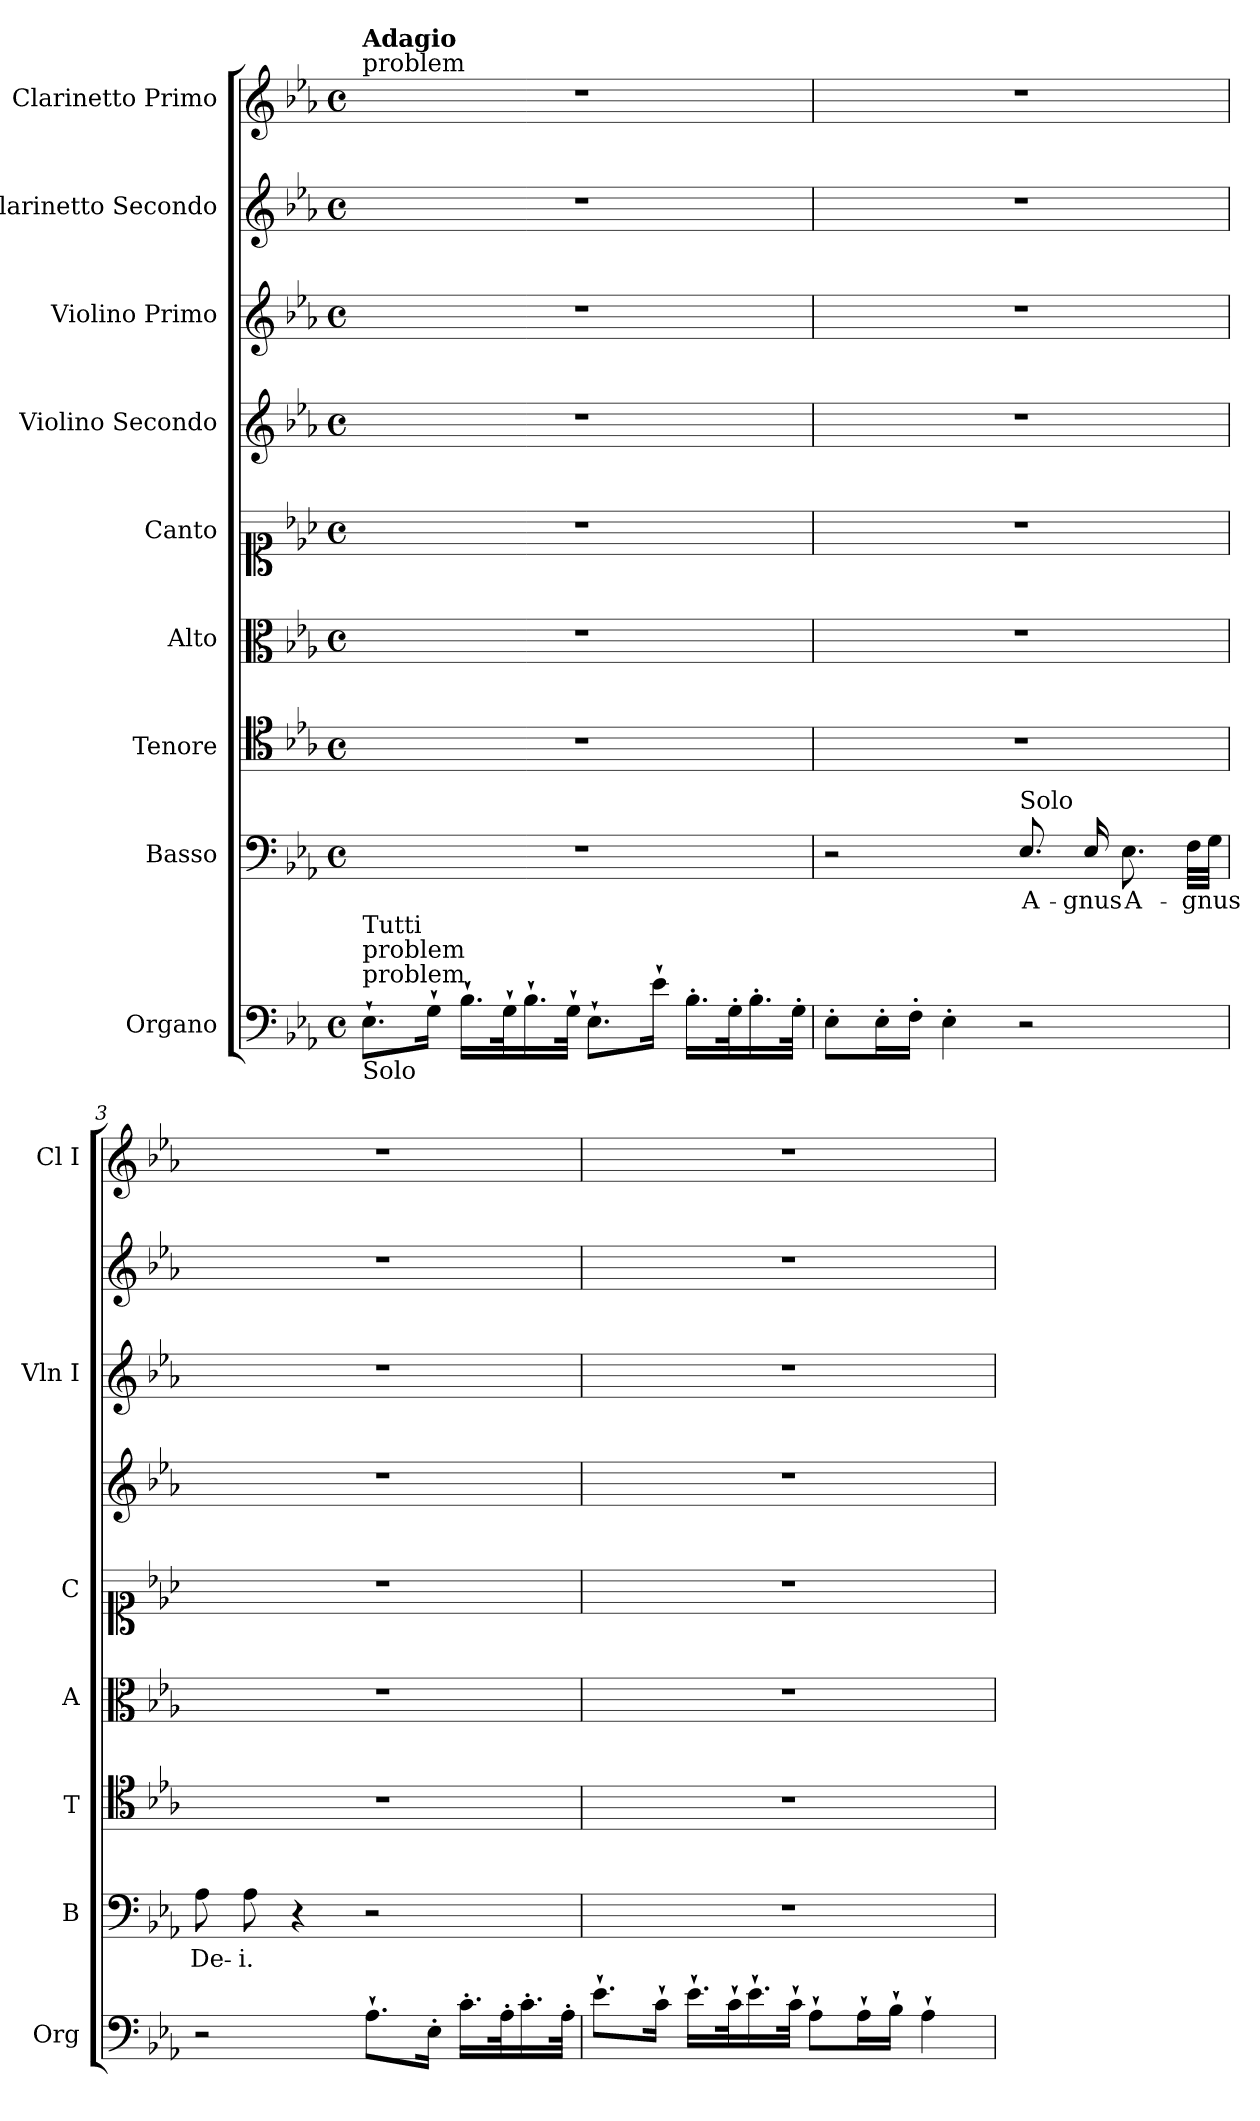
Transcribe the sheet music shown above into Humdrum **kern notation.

**kern	**kern	**text	**kern	**kern	**kern	**kern	**kern	**kern	**kern
*part9	*part8	*part8	*part7	*part6	*part5	*part4	*part3	*part2	*part1
*staff9	*staff8	*staff8	*staff7	*staff6	*staff5	*staff4	*staff3	*staff2	*staff1
*I"Organo	*I"Basso	*	*I"Tenore	*I"Alto	*I"Canto	*I"Violino Secondo	*I"Violino Primo	*I"Clarinetto Secondo	*I"Clarinetto Primo
*I'Org	*I'B	*	*I'T	*I'A	*I'C	*	*I'Vln I	*	*I'Cl I
*clefF4	*clefF4	*	*clefC4	*clefC3	*clefC1	*clefG2	*clefG2	*clefG2	*clefG2
*k[b-e-a-]	*k[b-e-a-]	*	*k[b-e-a-]	*k[b-e-a-]	*k[b-e-a-]	*k[b-e-a-]	*k[b-e-a-]	*k[b-e-a-]	*k[b-e-a-]
*E-:	*E-:	*	*E-:	*E-:	*E-:	*E-:	*E-:	*E-:	*E-:
*M4/4	*M4/4	*	*M4/4	*M4/4	*M4/4	*M4/4	*M4/4	*M4/4	*M4/4
*met(c)	*met(c)	*	*met(c)	*met(c)	*met(c)	*met(c)	*met(c)	*met(c)	*met(c)
=1	=1	=1	=1	=1	=1	=1	=1	=1	=1
!	!	!	!	!	!	!	!	!	!LO:TX:a:t=problem
!	!	!	!	!	!	!	!	!	!LO:TX:a:B:t=Adagio
!LO:TX:a:t=problem	!	!	!	!	!	!	!	!	!
!LO:TX:a:t=problem	!	!	!	!	!	!	!	!	!
!LO:TX:a:t=Tutti	!	!	!	!	!	!	!	!	!
!LO:TX:b:t=Solo	!	!	!	!	!	!	!	!	!
8.E-`L	1r	.	1r	1r	1r	1r	1r	1r	1r
16G`Jk	.	.	.	.	.	.	.	.	.
16.B-`LL	.	.	.	.	.	.	.	.	.
32G`K	.	.	.	.	.	.	.	.	.
16.B-`	.	.	.	.	.	.	.	.	.
32G`JJk	.	.	.	.	.	.	.	.	.
8.E-`L	.	.	.	.	.	.	.	.	.
16e-`Jk	.	.	.	.	.	.	.	.	.
16.B-'LL	.	.	.	.	.	.	.	.	.
32G'K	.	.	.	.	.	.	.	.	.
16.B-'	.	.	.	.	.	.	.	.	.
32G'JJk	.	.	.	.	.	.	.	.	.
=2	=2	=2	=2	=2	=2	=2	=2	=2	=2
8E-'L	2r	.	1r	1r	1r	1r	1r	1r	1r
16E-'L	.	.	.	.	.	.	.	.	.
16F'JJ	.	.	.	.	.	.	.	.	.
4E-'	.	.	.	.	.	.	.	.	.
!	!LO:TX:a:t=Solo	!	!	!	!	!	!	!	!
2r	8.E-/	A-	.	.	.	.	.	.	.
.	16E-/	-gnus	.	.	.	.	.	.	.
.	8.E-	A-	.	.	.	.	.	.	.
.	32FLLL	-gnus	.	.	.	.	.	.	.
.	32GJJJ	.	.	.	.	.	.	.	.
=3	=3	=3	=3	=3	=3	=3	=3	=3	=3
2r	8A-	De-	1r	1r	1r	1r	1r	1r	1r
.	8A-	-i.	.	.	.	.	.	.	.
.	4r	.	.	.	.	.	.	.	.
8.A-`L	2r	.	.	.	.	.	.	.	.
16E-'Jk	.	.	.	.	.	.	.	.	.
16.c'LL	.	.	.	.	.	.	.	.	.
32A-'K	.	.	.	.	.	.	.	.	.
16.c'	.	.	.	.	.	.	.	.	.
32A-'JJk	.	.	.	.	.	.	.	.	.
=4	=4	=4	=4	=4	=4	=4	=4	=4	=4
8.e-`L	1r	.	1r	1r	1r	1r	1r	1r	1r
16c`Jk	.	.	.	.	.	.	.	.	.
16.e-`LL	.	.	.	.	.	.	.	.	.
32c`K	.	.	.	.	.	.	.	.	.
16.e-`	.	.	.	.	.	.	.	.	.
32c`JJk	.	.	.	.	.	.	.	.	.
8A-`L	.	.	.	.	.	.	.	.	.
16A-`L	.	.	.	.	.	.	.	.	.
16B-`JJ	.	.	.	.	.	.	.	.	.
4A-`	.	.	.	.	.	.	.	.	.
=	=	=	=	=	=	=	=	=	=
*-	*-	*-	*-	*-	*-	*-	*-	*-	*-
